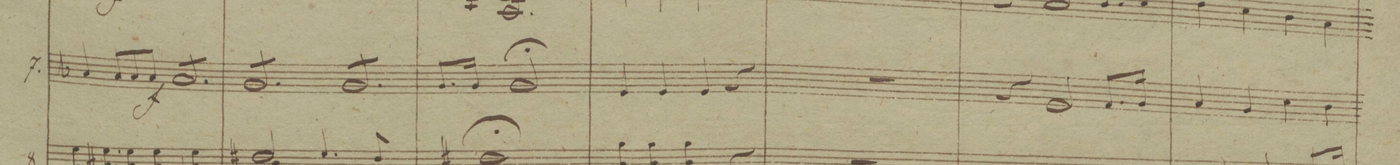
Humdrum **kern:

**kern	**dynam
*I"Viole	*
*clefC3	*
*k[b-]	*
*met(c|)	*
*M2/2	*
4B-X/	.
*Xtuplet	*
*Xtremolo	*
12B-/L	.
12B-/	.
12B-/J	.
.	f
*tremolo	*
12B-/L	.
12B-/	.
12B-/	.
12B-/	.
12B-/	.
12B-/J	.
=71	=71
12A/L	.
12A/	.
12A/	.
12A/	.
12A/	.
12A/J	.
12A/L	.
12A/	.
12A/	.
12A/	.
12A/	.
12A/J	.
=72	=72
8.A/L	.
16A/Jk	.
2.A;/	.
=73	=73
4F/	.
4F/	.
4F/	.
4r	.
=74	=74
1r	.
=75	=75
4r	.
2F/	.
8.G/L	.
16A/Jk	.
=76	=76
4B-/	.
4A/	.
4d\	.
4c\	.
=77	=77
*-	*-
